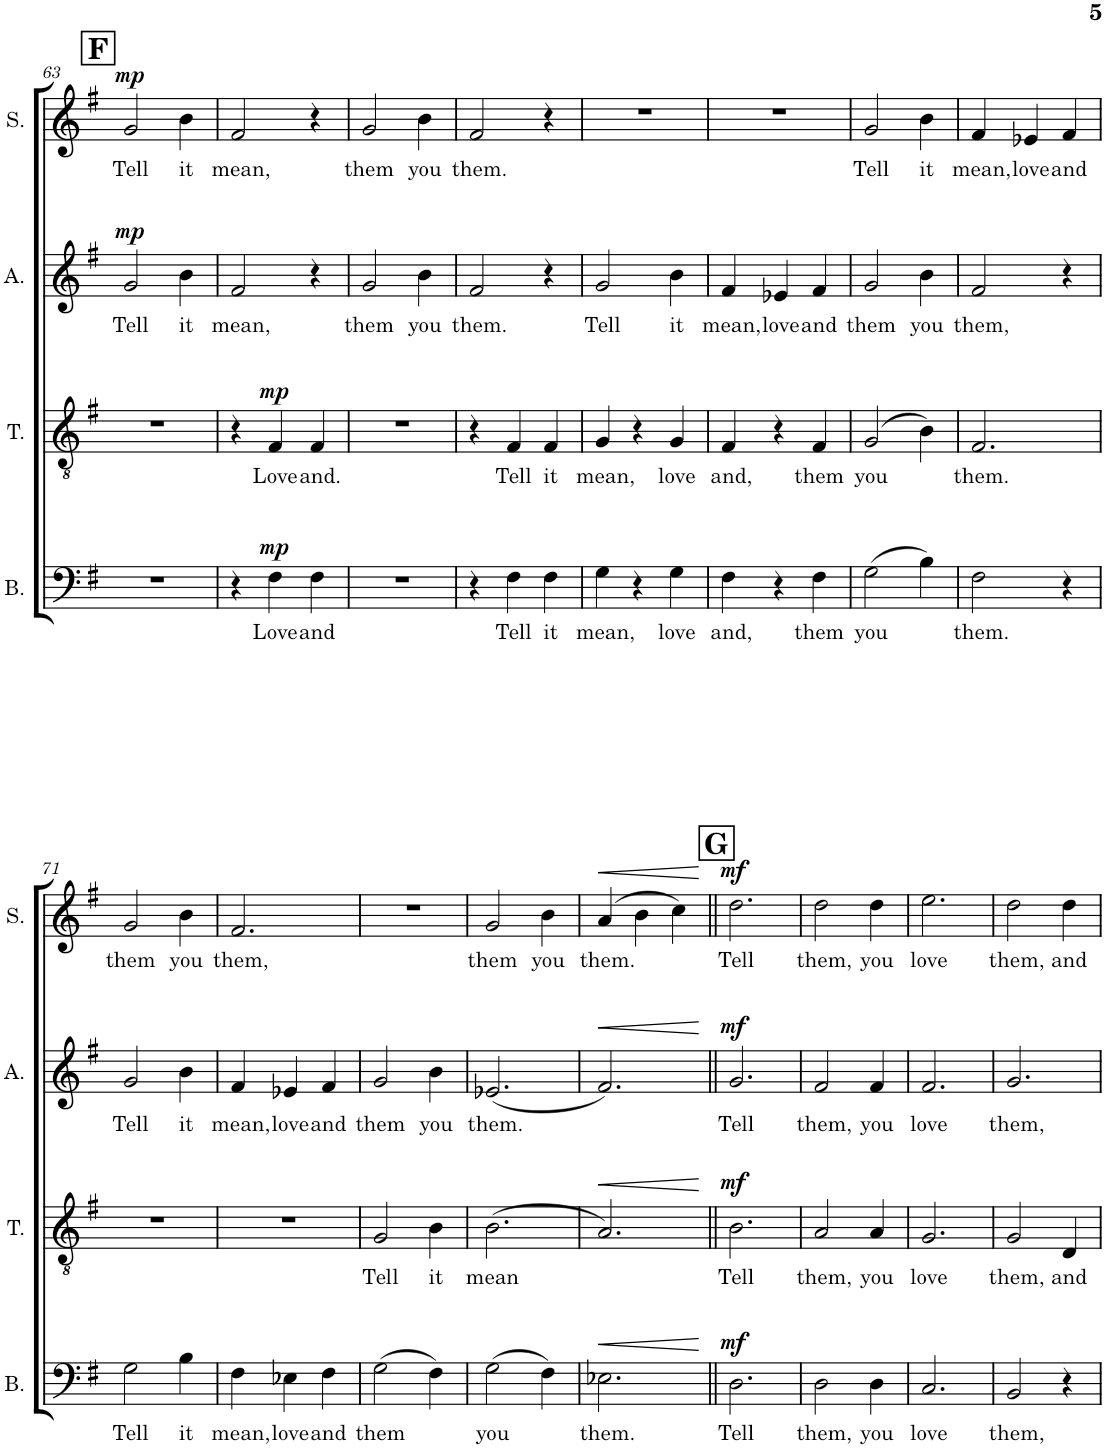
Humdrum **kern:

**kern	**text	**dynam	**kern	**text	**dynam	**kern	**text	**dynam	**kern	**text	**dynam
*part4	*part4	*part4	*part3	*part3	*part3	*part2	*part2	*part2	*part1	*part1	*part1
*staff4	*staff4	*staff4	*staff3	*staff3	*staff3	*staff2	*staff2	*staff2	*staff1	*staff1	*staff1
*I"Bass	*	*	*I"Tenor	*	*	*I"Alto	*	*	*I"Soprano	*	*
*I'B.	*	*	*I'T.	*	*	*I'A.	*	*	*I'S.	*	*
!!LO:PB:g=z
*clefF4	*	*	*clefGv2	*	*	*clefG2	*	*	*clefG2	*	*
*k[f#]	*	*	*k[f#]	*	*	*k[f#]	*	*	*k[f#]	*	*
*M3/4	*	*	*M3/4	*	*	*M3/4	*	*	*M3/4	*	*
!!LO:REH:place=s1:a:B:cj:fs=14:t=F
=63	=63	=63	=63	=63	=63	=63	=63	=63	=63	=63	=63
!	!	!	!	!	!	!	!LO:LY:b	!LO:DY:a	!	!LO:LY:b	!LO:DY:a
2.r	.	.	2.r	.	.	2g/	Tell	mp	2g/	Tell	mp
!	!	!	!	!	!	!	!LO:LY:b	!	!	!LO:LY:b	!
.	.	.	.	.	.	4b\	it	.	4b\	it	.
=64	=64	=64	=64	=64	=64	=64	=64	=64	=64	=64	=64
!	!	!	!	!	!	!	!LO:LY:b	!	!	!LO:LY:b	!
4r	.	.	4r	.	.	2f#/	mean,	.	2f#/	mean,	.
!	!LO:LY:b	!LO:DY:a	!	!LO:LY:b	!LO:DY:a	!	!	!	!	!	!
4F#\	Love	mp	4F#/	Love	mp	.	.	.	.	.	.
!	!LO:LY:b	!	!	!LO:LY:b	!	!	!	!	!	!	!
4F#\	and	.	4F#/	and.	.	4r	.	.	4r	.	.
=65	=65	=65	=65	=65	=65	=65	=65	=65	=65	=65	=65
!	!	!	!	!	!	!	!LO:LY:b	!	!	!LO:LY:b	!
2.r	.	.	2.r	.	.	2g/	them	.	2g/	them	.
!	!	!	!	!	!	!	!LO:LY:b	!	!	!LO:LY:b	!
.	.	.	.	.	.	4b\	you	.	4b\	you	.
=66	=66	=66	=66	=66	=66	=66	=66	=66	=66	=66	=66
!	!	!	!	!	!	!	!LO:LY:b	!	!	!LO:LY:b	!
4r	.	.	4r	.	.	2f#/	them.	.	2f#/	them.	.
!	!LO:LY:b	!	!	!LO:LY:b	!	!	!	!	!	!	!
4F#\	Tell	.	4F#/	Tell	.	.	.	.	.	.	.
!	!LO:LY:b	!	!	!LO:LY:b	!	!	!	!	!	!	!
4F#\	it	.	4F#/	it	.	4r	.	.	4r	.	.
=67	=67	=67	=67	=67	=67	=67	=67	=67	=67	=67	=67
!	!LO:LY:b	!	!	!LO:LY:b	!	!	!LO:LY:b	!	!	!	!
4G\	mean,	.	4G/	mean,	.	2g/	Tell	.	2.r	.	.
4r	.	.	4r	.	.	.	.	.	.	.	.
!	!LO:LY:b	!	!	!LO:LY:b	!	!	!LO:LY:b	!	!	!	!
4G\	love	.	4G/	love	.	4b\	it	.	.	.	.
=68	=68	=68	=68	=68	=68	=68	=68	=68	=68	=68	=68
!	!LO:LY:b	!	!	!LO:LY:b	!	!	!LO:LY:b	!	!	!	!
4F#\	and,	.	4F#/	and,	.	4f#/	mean,	.	2.r	.	.
!	!	!	!	!	!	!	!LO:LY:b	!	!	!	!
4r	.	.	4r	.	.	4e-X/	love	.	.	.	.
!	!LO:LY:b	!	!	!LO:LY:b	!	!	!LO:LY:b	!	!	!	!
4F#\	them	.	4F#/	them	.	4f#/	and	.	.	.	.
=69	=69	=69	=69	=69	=69	=69	=69	=69	=69	=69	=69
!	!LO:LY:b	!	!	!LO:LY:b	!	!	!LO:LY:b	!	!	!LO:LY:b	!
(2G\	you	.	(2G/	you	.	2g/	them	.	2g/	Tell	.
!	!	!	!	!	!	!	!LO:LY:b	!	!	!LO:LY:b	!
4B\)	.	.	4B\)	.	.	4b\	you	.	4b\	it	.
=70	=70	=70	=70	=70	=70	=70	=70	=70	=70	=70	=70
!	!LO:LY:b	!	!	!LO:LY:b	!	!	!LO:LY:b	!	!	!LO:LY:b	!
2F#\	them.	.	2.F#/	them.	.	2f#/	them,	.	4f#/	mean,	.
!	!	!	!	!	!	!	!	!	!	!LO:LY:b	!
.	.	.	.	.	.	.	.	.	4e-X/	love	.
!	!	!	!	!	!	!	!	!	!	!LO:LY:b	!
4r	.	.	.	.	.	4r	.	.	4f#/	and	.
!!LO:LB:g=z
=71	=71	=71	=71	=71	=71	=71	=71	=71	=71	=71	=71
!	!LO:LY:b	!	!	!	!	!	!LO:LY:b	!	!	!LO:LY:b	!
2G\	Tell	.	2.r	.	.	2g/	Tell	.	2g/	them	.
!	!LO:LY:b	!	!	!	!	!	!LO:LY:b	!	!	!LO:LY:b	!
4B\	it	.	.	.	.	4b\	it	.	4b\	you	.
=72	=72	=72	=72	=72	=72	=72	=72	=72	=72	=72	=72
!	!LO:LY:b	!	!	!	!	!	!LO:LY:b	!	!	!LO:LY:b	!
4F#\	mean,	.	2.r	.	.	4f#/	mean,	.	2.f#/	them,	.
!	!LO:LY:b	!	!	!	!	!	!LO:LY:b	!	!	!	!
4E-X\	love	.	.	.	.	4e-X/	love	.	.	.	.
!	!LO:LY:b	!	!	!	!	!	!LO:LY:b	!	!	!	!
4F#\	and	.	.	.	.	4f#/	and	.	.	.	.
=73	=73	=73	=73	=73	=73	=73	=73	=73	=73	=73	=73
!	!LO:LY:b	!	!	!LO:LY:b	!	!	!LO:LY:b	!	!	!	!
(2G\	them	.	2G/	Tell	.	2g/	them	.	2.r	.	.
!	!	!	!	!LO:LY:b	!	!	!LO:LY:b	!	!	!	!
4F#\)	.	.	4B\	it	.	4b\	you	.	.	.	.
=74	=74	=74	=74	=74	=74	=74	=74	=74	=74	=74	=74
!	!LO:LY:b	!	!	!LO:LY:b	!	!	!LO:LY:b	!	!	!LO:LY:b	!
(2G\	you	.	(2.B\	mean	.	(2.e-X/	them.	.	2g/	them	.
!	!	!	!	!	!	!	!	!	!	!LO:LY:b	!
4F#\)	.	.	.	.	.	.	.	.	4b\	you	.
=75	=75	=75	=75	=75	=75	=75	=75	=75	=75	=75	=75
!	!LO:LY:b	!LO:HP:b	!	!	!LO:HP:b	!	!	!LO:HP:b	!	!LO:LY:b	!LO:HP:b
2.E-X\	them.	<	2.A/)	.	<	2.f#/)	.	<	(4a/	them.	<
.	.	.	.	.	.	.	.	.	4b\	.	.
.	.	.	.	.	.	.	.	.	4cc\)	.	.
.	.	[	.	.	[	.	.	[	.	.	[
!!LO:REH:place=s1:a:B:cj:fs=14:t=G
=76||	=76||	=76||	=76||	=76||	=76||	=76||	=76||	=76||	=76||	=76||	=76||
!	!LO:LY:b	!LO:DY:a	!	!LO:LY:b	!LO:DY:a	!	!LO:LY:b	!LO:DY:a	!	!LO:LY:b	!LO:DY:a
2.D\	Tell	mf	2.B\	Tell	mf	2.g/	Tell	mf	2.dd\	Tell	mf
=77	=77	=77	=77	=77	=77	=77	=77	=77	=77	=77	=77
!	!LO:LY:b	!	!	!LO:LY:b	!	!	!LO:LY:b	!	!	!LO:LY:b	!
2D\	them,	.	2A/	them,	.	2f#/	them,	.	2dd\	them,	.
!	!LO:LY:b	!	!	!LO:LY:b	!	!	!LO:LY:b	!	!	!LO:LY:b	!
4D\	you	.	4A/	you	.	4f#/	you	.	4dd\	you	.
=78	=78	=78	=78	=78	=78	=78	=78	=78	=78	=78	=78
!	!LO:LY:b	!	!	!LO:LY:b	!	!	!LO:LY:b	!	!	!LO:LY:b	!
2.C/	love	.	2.G/	love	.	2.f#/	love	.	2.ee\	love	.
=79	=79	=79	=79	=79	=79	=79	=79	=79	=79	=79	=79
!	!LO:LY:b	!	!	!LO:LY:b	!	!	!LO:LY:b	!	!	!LO:LY:b	!
2BB/	them,	.	2G/	them,	.	2.g/	them,	.	2dd\	them,	.
!	!	!	!	!LO:LY:b	!	!	!	!	!	!LO:LY:b	!
4r	.	.	4D/	and	.	.	.	.	4dd\	and	.
=	=	=	=	=	=	=	=	=	=	=	=
*-	*-	*-	*-	*-	*-	*-	*-	*-	*-	*-	*-
